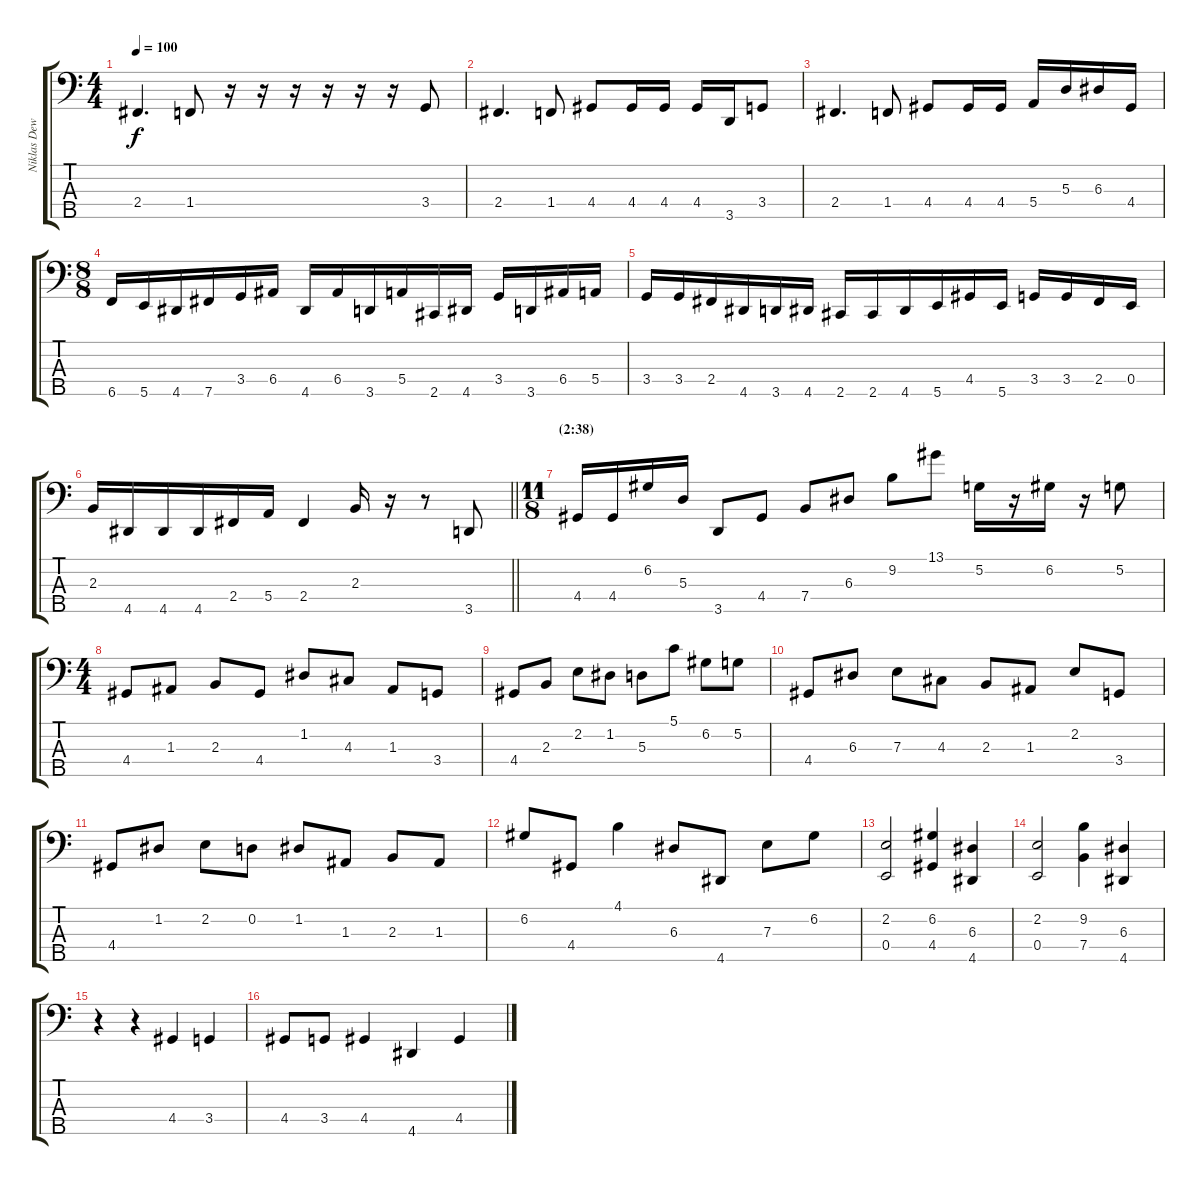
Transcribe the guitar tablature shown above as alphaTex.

\track ("Niklas Dewerud" "Niklas Dew") {instrument electricbassfinger}
\staff {score tabs}
\tuning (G2 D2 A1 E1 B0) {hide}
\ts (4 4)
\tempo 100
\clef f4
\ks c
2.4.4{d dy f} 1.4.8 r.16 r.16 r.16 r.16 r.16 r.16 3.4.8 |
2.4.4{d} 1.4.8 4.4.8 4.4.16 4.4.16 4.4.16 3.5.16 3.4.8 |
2.4.4{d} 1.4.8 4.4.8 4.4.16 4.4.16 5.4.16 5.3.16 6.3.16 4.4.16 |
\ts (8 8)
6.5.16 5.5.16 4.5.16 7.5.16 3.4.16 6.4.16 4.5.16 6.4.16 3.5.16 5.4.16 2.5.16 4.5.16 3.4.16 3.5.16 6.4.16 5.4.16 |
3.4.16 3.4.16 2.4.16 4.5.16 3.5.16 4.5.16 2.5.16 2.5.16 4.5.16 5.5.16 4.4.16 5.5.16 3.4.16 3.4.16 2.4.16 0.4.16 |
\barLineRight lightlight
2.3.16 4.5.16 4.5.16 4.5.16 2.4.16 5.4.16 2.4.4 2.3.16 r.16 r.8 3.5.8 |
\ts (11 8)
\section ("" "(2:38)")
4.4.16 4.4.16 6.2.16 5.3.16 3.5.8 4.4.8 7.4.8 6.3.8 9.2.8 13.1.8 5.2.16 r.16 6.2.16 r.16 5.2.8 |
\ts (4 4)
4.4.8 1.3.8 2.3.8 4.4.8 1.2.8 4.3.8 1.3.8 3.4.8 |
4.4.8 2.3.8 2.2.8 1.2.8 5.3.8 5.1.8 6.2.8 5.2.8 |
4.4.8 6.3.8 7.3.8 4.3.8 2.3.8 1.3.8 2.2.8 3.4.8 |
4.4.8 1.2.8 2.2.8 0.2.8 1.2.8 1.3.8 2.3.8 1.3.8 |
6.2.8 4.4.8 4.1.4 6.3.8 4.5.8 7.3.8 6.2.8 |
(2.2 0.4).2 (6.2 4.4).4 (6.3 4.5).4 |
(2.2 0.4).2 (9.2 7.4).4 (6.3 4.5).4 |
r.4 r.4 4.4.4 3.4.4 |
4.4.8 3.4.8 4.4.4 4.5.4 4.4.4
